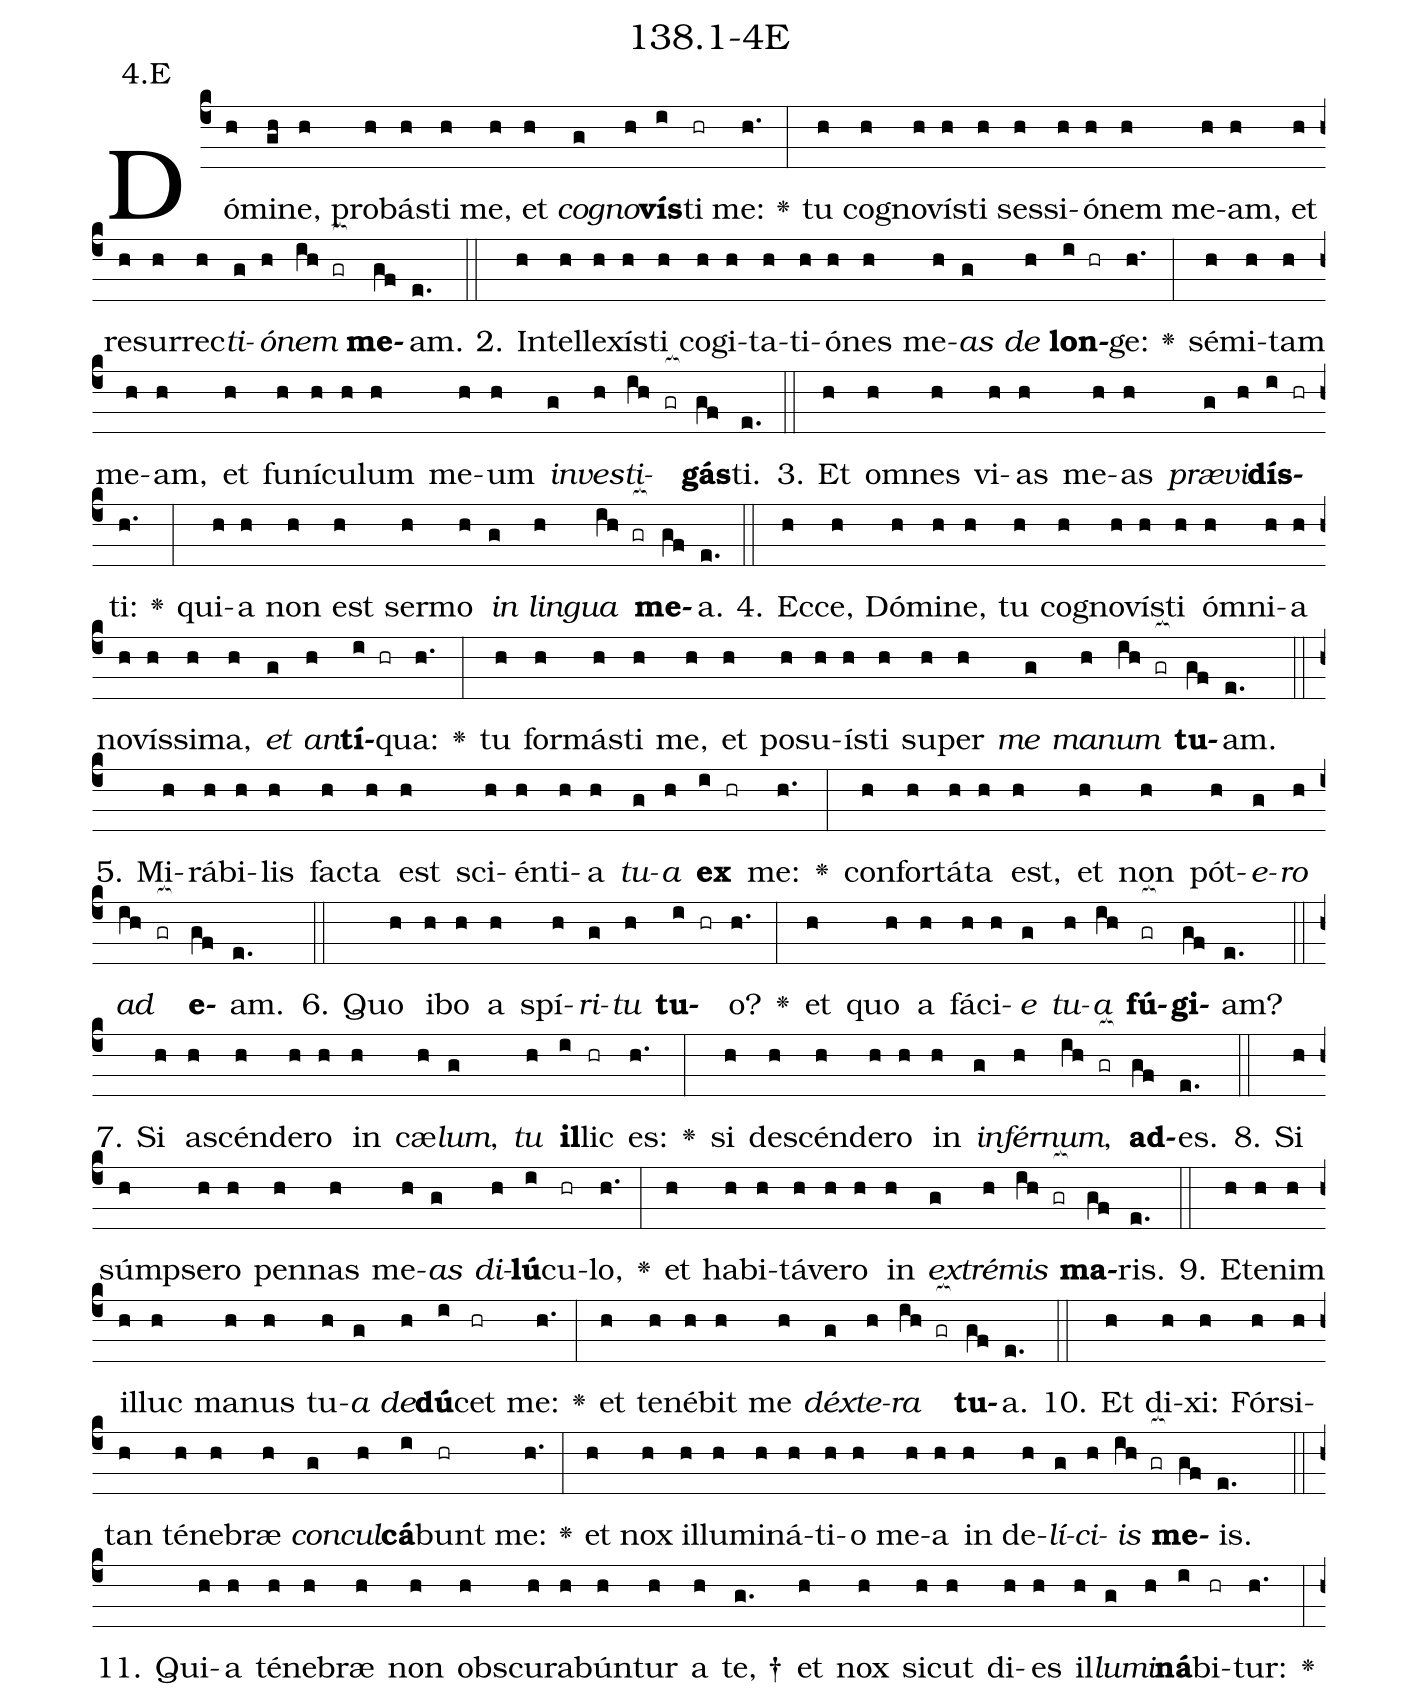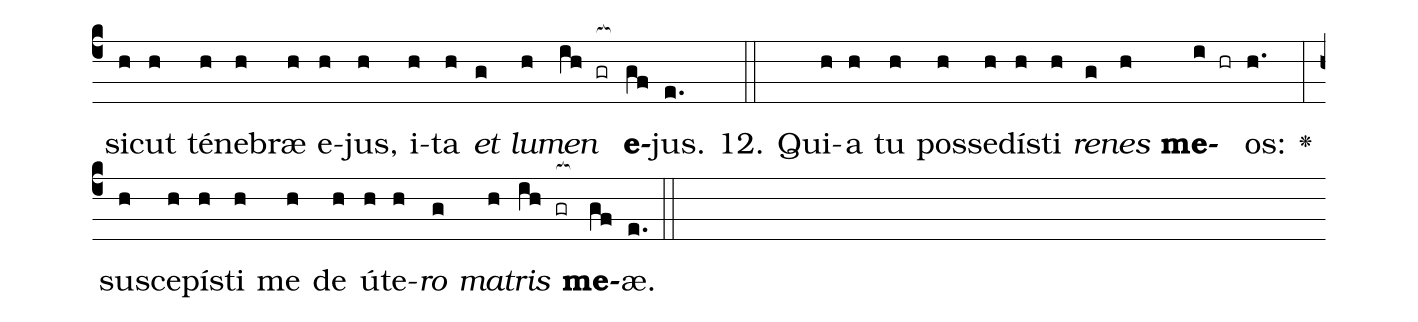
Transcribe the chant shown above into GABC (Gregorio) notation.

name: 138.1-4E;
annotation: 4.E;
%%
(c4)Dó(h)mi(gh)ne,(h) pro(h)bás(h)ti(h) me,(h) et(h) <i>co</i>(g)<i>gno</i>(h)<b>vís</b>(i)ti(hr) me:(h.) <v>\greheightstar</v>(:) tu(h) co(h)gno(h)vís(h)ti(h) ses(h)si(h)ó(h)nem(h) me(h)am,(h) et(h) re(h)sur(h)rec(h)<i>ti</i>(g)<i>ó</i>(h)<i>nem</i>(ih gr[ocb:1{]) <b>me</b>(gf[ocb:0}])am.(e.) (::)
2. In(h)tel(h)le(h)xís(h)ti(h) co(h)gi(h)ta(h)ti(h)ó(h)nes(h) me(h)<i>as</i>(g) <i>de</i>(h) <b>lon</b>(i hr)ge:(h.) <v>\greheightstar</v>(:) sé(h)mi(h)tam(h) me(h)am,(h) et(h) fu(h)ní(h)cu(h)lum(h) me(h)um(h) <i>in</i>(g)<i>ves</i>(h)<i>ti</i>(ih gr[ocb:1{])<b>gás</b>(gf[ocb:0}])ti.(e.) (::)
3. Et(h) om(h)nes(h) vi(h)as(h) me(h)as(h) <i>præ</i>(g)<i>vi</i>(h)<b>dís</b>(i hr)ti:(h.) <v>\greheightstar</v>(:) qui(h)a(h) non(h) est(h) ser(h)mo(h) <i>in</i>(g) <i>lin</i>(h)<i>gua</i>(ih gr[ocb:1{]) <b>me</b>(gf[ocb:0}])a.(e.) (::)
4. Ec(h)ce,(h) Dó(h)mi(h)ne,(h) tu(h) co(h)gno(h)vís(h)ti(h) óm(h)ni(h)a(h) no(h)vís(h)si(h)ma,(h) <i>et</i>(g) <i>an</i>(h)<b>tí</b>(i hr)qua:(h.) <v>\greheightstar</v>(:) tu(h) for(h)más(h)ti(h) me,(h) et(h) po(h)su(h)ís(h)ti(h) su(h)per(h) <i>me</i>(g) <i>ma</i>(h)<i>num</i>(ih gr[ocb:1{]) <b>tu</b>(gf[ocb:0}])am.(e.) (::)
5. Mi(h)rá(h)bi(h)lis(h) fac(h)ta(h) est(h) sci(h)én(h)ti(h)a(h) <i>tu</i>(g)<i>a</i>(h) <b>ex</b>(i hr) me:(h.) <v>\greheightstar</v>(:) con(h)for(h)tá(h)ta(h) est,(h) et(h) non(h) pót(h)<i>e</i>(g)<i>ro</i>(h) <i>ad</i>(ih gr[ocb:1{]) <b>e</b>(gf[ocb:0}])am.(e.) (::)
6. Quo(h) i(h)bo(h) a(h) spí(h)<i>ri</i>(g)<i>tu</i>(h) <b>tu</b>(i hr)o?(h.) <v>\greheightstar</v>(:) et(h) quo(h) a(h) fá(h)ci(h)<i>e</i>(g) <i>tu</i>(h)<i>a</i>(ih) <b>fú</b>(gr[ocb:1{])<b>gi</b>(gf[ocb:0}])am?(e.) (::)
7. Si(h) a(h)scén(h)de(h)ro(h) in(h) cæ(h)<i>lum</i>,(g) <i>tu</i>(h) <b>il</b>(i)lic(hr) es:(h.) <v>\greheightstar</v>(:) si(h) de(h)scén(h)de(h)ro(h) in(h) <i>in</i>(g)<i>fér</i>(h)<i>num</i>,(ih gr[ocb:1{]) <b>ad</b>(gf[ocb:0}])es.(e.) (::)
8. Si(h) súmp(h)se(h)ro(h) pen(h)nas(h) me(h)<i>as</i>(g) <i>di</i>(h)<b>lú</b>(i)cu(hr)lo,(h.) <v>\greheightstar</v>(:) et(h) ha(h)bi(h)tá(h)ve(h)ro(h) in(h) <i>ex</i>(g)<i>tré</i>(h)<i>mis</i>(ih gr[ocb:1{]) <b>ma</b>(gf[ocb:0}])ris.(e.) (::)
9. Et(h)e(h)nim(h) il(h)luc(h) ma(h)nus(h) tu(h)<i>a</i>(g) <i>de</i>(h)<b>dú</b>(i)cet(hr) me:(h.) <v>\greheightstar</v>(:) et(h) te(h)né(h)bit(h) me(h) <i>déx</i>(g)<i>te</i>(h)<i>ra</i>(ih gr[ocb:1{]) <b>tu</b>(gf[ocb:0}])a.(e.) (::)
10. Et(h) di(h)xi:(h) Fór(h)si(h)tan(h) té(h)ne(h)bræ(h) <i>con</i>(g)<i>cul</i>(h)<b>cá</b>(i)bunt(hr) me:(h.) <v>\greheightstar</v>(:) et(h) nox(h) il(h)lu(h)mi(h)ná(h)ti(h)o(h) me(h)a(h) in(h) de(h)<i>lí</i>(g)<i>ci</i>(h)<i>is</i>(ih gr[ocb:1{]) <b>me</b>(gf[ocb:0}])is.(e.) (::)
11. Qui(h)a(h) té(h)ne(h)bræ(h) non(h) obs(h)cu(h)ra(h)bún(h)tur(h) a(h) te, †(g.) et(h) nox(h) sic(h)ut(h) di(h)es(h) il(h)<i>lu</i>(g)<i>mi</i>(h)<b>ná</b>(i)bi(hr)tur:(h.) <v>\greheightstar</v>(:) sic(h)ut(h) té(h)ne(h)bræ(h) e(h)jus,(h) i(h)ta(h) <i>et</i>(g) <i>lu</i>(h)<i>men</i>(ih gr[ocb:1{]) <b>e</b>(gf[ocb:0}])jus.(e.) (::)
12. Qui(h)a(h) tu(h) pos(h)se(h)dís(h)ti(h) <i>re</i>(g)<i>nes</i>(h) <b>me</b>(i hr)os:(h.) <v>\greheightstar</v>(:) su(h)sce(h)pís(h)ti(h) me(h) de(h) ú(h)te(h)<i>ro</i>(g) <i>ma</i>(h)<i>tris</i>(ih gr[ocb:1{]) <b>me</b>(gf[ocb:0}])æ.(e.) (::)
